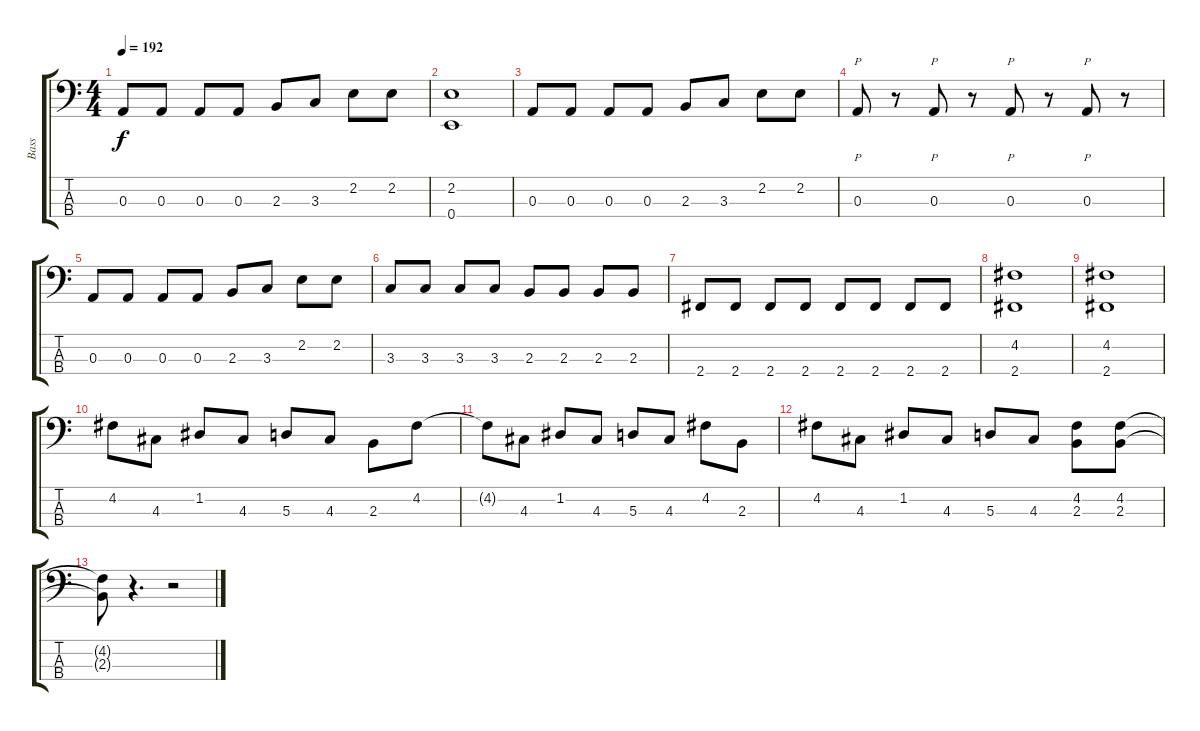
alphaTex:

\track ("Bass" "Bass") {instrument electricbassfinger}
\staff {score tabs}
\tuning (G2 D2 A1 E1) {hide}
\ts (4 4)
\tempo 192
\clef f4
\ks c
0.3.8{dy f} 0.3.8 0.3.8 0.3.8 2.3.8 3.3.8 2.2.8 2.2.8 |
(2.2 0.4).1 |
0.3.8 0.3.8 0.3.8 0.3.8 2.3.8 3.3.8 2.2.8 2.2.8 |
0.3.8{p} r.8 0.3.8{p} r.8 0.3.8{p} r.8 0.3.8{p} r.8 |
0.3.8 0.3.8 0.3.8 0.3.8 2.3.8 3.3.8 2.2.8 2.2.8 |
3.3.8 3.3.8 3.3.8 3.3.8 2.3.8 2.3.8 2.3.8 2.3.8 |
2.4.8 2.4.8 2.4.8 2.4.8 2.4.8 2.4.8 2.4.8 2.4.8 |
(4.2 2.4).1 |
(4.2 2.4).1 |
4.2.8 4.3.8 1.2.8 4.3.8 5.3.8 4.3.8 2.3.8 4.2.8 |
4.2{t}.8 4.3.8 1.2.8 4.3.8 5.3.8 4.3.8 4.2.8 2.3.8 |
4.2.8 4.3.8 1.2.8 4.3.8 5.3.8 4.3.8 (4.2 2.3).8 (4.2 2.3).8 |
(4.2{t} 2.3{t}).8 r.4{d} r.2
